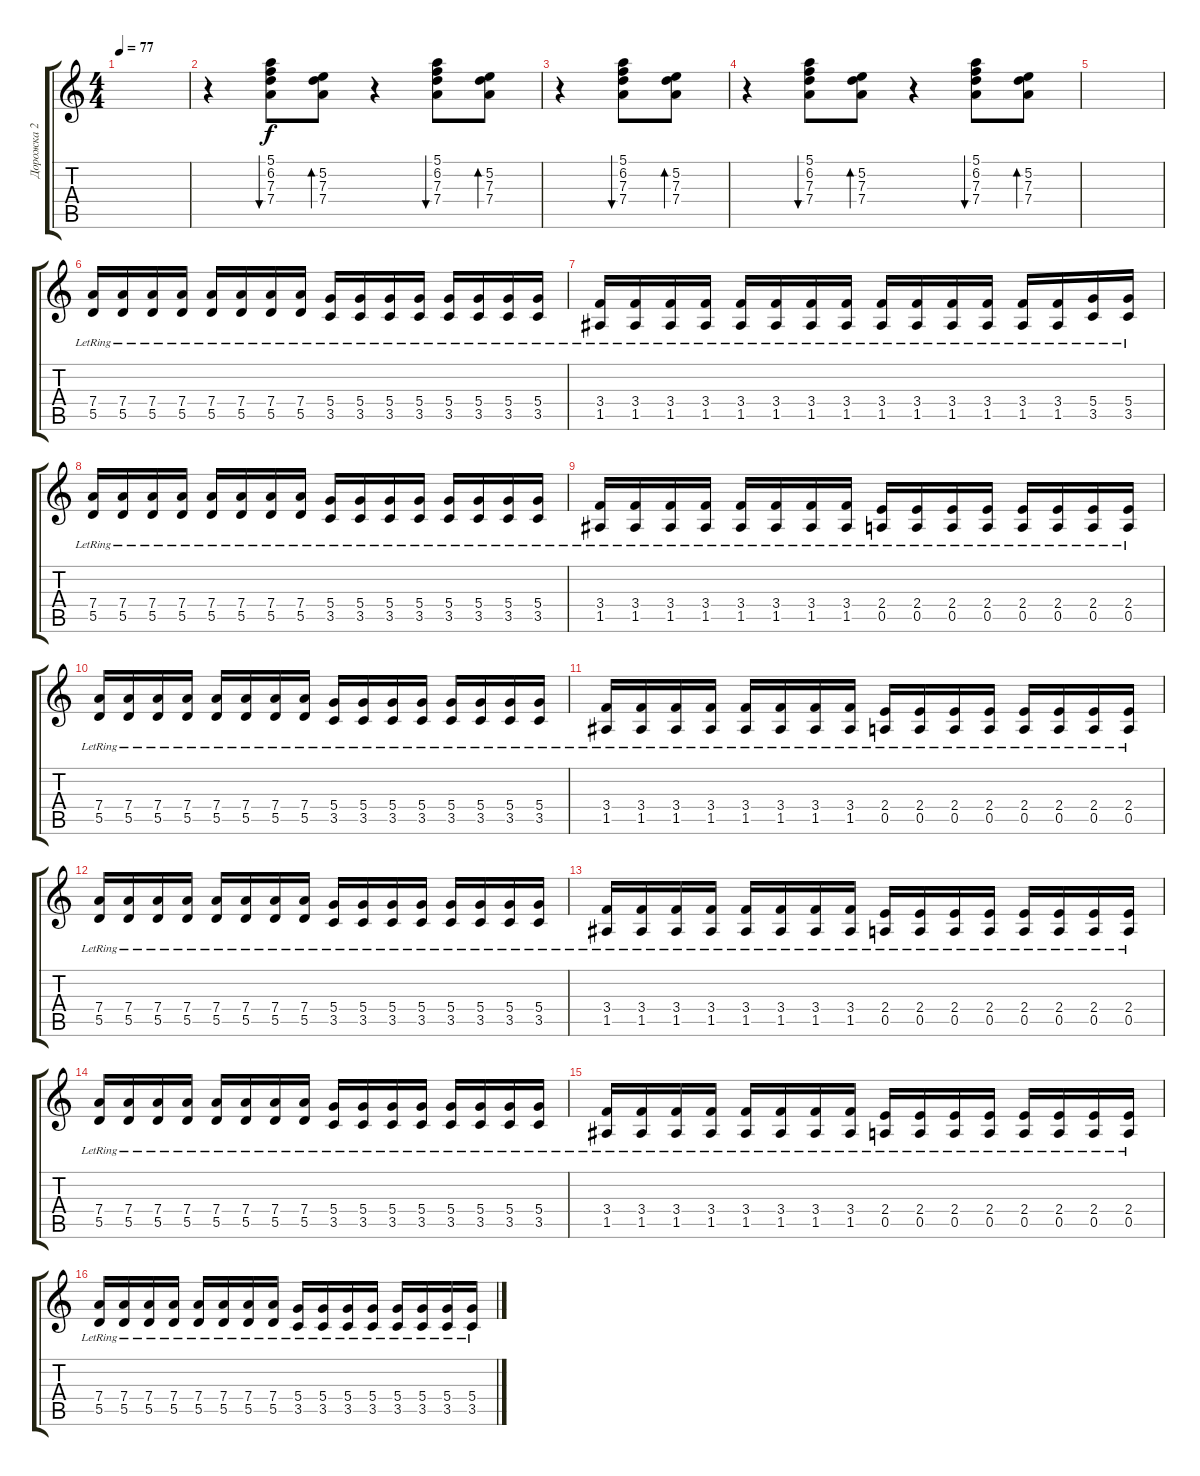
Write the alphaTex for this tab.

\track ("Дорожка 2" "Дорожка 2") {instrument distortionguitar}
\staff {score tabs}
\tuning (E4 B3 G3 D3 A2 E2) {hide}
\ts (4 4)
\tempo 77
\clef g2
\ks c
|
r.4{volume 7 instrument distortionguitar} (5.1 6.2 7.3 7.4).8{bu 120} (5.2 7.3 7.4).8{bd 120} r.4 (5.1 6.2 7.3 7.4).8{bu 120} (5.2 7.3 7.4).8{bd 120} |
r.4 (5.1 6.2 7.3 7.4).8{bu 120} (5.2 7.3 7.4).8{bd 120} |
r.4 (5.1 6.2 7.3 7.4).8{bu 120} (5.2 7.3 7.4).8{bd 120} r.4 (5.1 6.2 7.3 7.4).8{bu 120} (5.2 7.3 7.4).8{bd 120} |
|
(7.4{lr} 5.5{lr}).16{volume 13} (7.4{lr} 5.5{lr}).16 (7.4{lr} 5.5{lr}).16 (7.4{lr} 5.5{lr}).16 (7.4{lr} 5.5{lr}).16 (7.4{lr} 5.5{lr}).16 (7.4{lr} 5.5{lr}).16 (7.4{lr} 5.5{lr}).16 (5.4{lr} 3.5{lr}).16 (5.4{lr} 3.5{lr}).16 (5.4{lr} 3.5{lr}).16 (5.4{lr} 3.5{lr}).16 (5.4{lr} 3.5{lr}).16 (5.4{lr} 3.5{lr}).16 (5.4{lr} 3.5{lr}).16 (5.4{lr} 3.5{lr}).16 |
(3.4{lr} 1.5{lr}).16 (3.4{lr} 1.5{lr}).16 (3.4{lr} 1.5{lr}).16 (3.4{lr} 1.5{lr}).16 (3.4{lr} 1.5{lr}).16 (3.4{lr} 1.5{lr}).16 (3.4{lr} 1.5{lr}).16 (3.4{lr} 1.5{lr}).16 (3.4{lr} 1.5{lr}).16 (3.4{lr} 1.5{lr}).16 (3.4{lr} 1.5{lr}).16 (3.4{lr} 1.5{lr}).16 (3.4{lr} 1.5{lr}).16 (3.4{lr} 1.5{lr}).16 (5.4{lr} 3.5{lr}).16 (5.4{lr} 3.5).16 |
(7.4{lr} 5.5{lr}).16 (7.4{lr} 5.5{lr}).16 (7.4{lr} 5.5{lr}).16 (7.4{lr} 5.5{lr}).16 (7.4{lr} 5.5{lr}).16 (7.4{lr} 5.5{lr}).16 (7.4{lr} 5.5{lr}).16 (7.4{lr} 5.5{lr}).16 (5.4{lr} 3.5{lr}).16 (5.4{lr} 3.5{lr}).16 (5.4{lr} 3.5{lr}).16 (5.4{lr} 3.5{lr}).16 (5.4{lr} 3.5{lr}).16 (5.4{lr} 3.5{lr}).16 (5.4{lr} 3.5{lr}).16 (5.4{lr} 3.5{lr}).16 |
(3.4{lr} 1.5{lr}).16 (3.4{lr} 1.5{lr}).16 (3.4{lr} 1.5{lr}).16 (3.4{lr} 1.5{lr}).16 (3.4{lr} 1.5{lr}).16 (3.4{lr} 1.5{lr}).16 (3.4{lr} 1.5{lr}).16 (3.4{lr} 1.5{lr}).16 (2.4{lr} 0.5{lr}).16 (2.4{lr} 0.5{lr}).16 (2.4{lr} 0.5{lr}).16 (2.4{lr} 0.5{lr}).16 (2.4{lr} 0.5{lr}).16 (2.4{lr} 0.5{lr}).16 (2.4{lr} 0.5{lr}).16 (2.4{lr} 0.5).16 |
(7.4{lr} 5.5{lr}).16{volume 13} (7.4{lr} 5.5{lr}).16 (7.4{lr} 5.5{lr}).16 (7.4{lr} 5.5{lr}).16 (7.4{lr} 5.5{lr}).16 (7.4{lr} 5.5{lr}).16 (7.4{lr} 5.5{lr}).16 (7.4{lr} 5.5{lr}).16 (5.4{lr} 3.5{lr}).16 (5.4{lr} 3.5{lr}).16 (5.4{lr} 3.5{lr}).16 (5.4{lr} 3.5{lr}).16 (5.4{lr} 3.5{lr}).16 (5.4{lr} 3.5{lr}).16 (5.4{lr} 3.5{lr}).16 (5.4{lr} 3.5{lr}).16 |
(3.4{lr} 1.5{lr}).16 (3.4{lr} 1.5{lr}).16 (3.4{lr} 1.5{lr}).16 (3.4{lr} 1.5{lr}).16 (3.4{lr} 1.5{lr}).16 (3.4{lr} 1.5{lr}).16 (3.4{lr} 1.5{lr}).16 (3.4{lr} 1.5{lr}).16 (2.4{lr} 0.5{lr}).16 (2.4{lr} 0.5{lr}).16 (2.4{lr} 0.5{lr}).16 (2.4{lr} 0.5{lr}).16 (2.4{lr} 0.5{lr}).16 (2.4{lr} 0.5{lr}).16 (2.4{lr} 0.5{lr}).16 (2.4{lr} 0.5).16 |
(7.4{lr} 5.5{lr}).16 (7.4{lr} 5.5{lr}).16 (7.4{lr} 5.5{lr}).16 (7.4{lr} 5.5{lr}).16 (7.4{lr} 5.5{lr}).16 (7.4{lr} 5.5{lr}).16 (7.4{lr} 5.5{lr}).16 (7.4{lr} 5.5{lr}).16 (5.4{lr} 3.5{lr}).16 (5.4{lr} 3.5{lr}).16 (5.4{lr} 3.5{lr}).16 (5.4{lr} 3.5{lr}).16 (5.4{lr} 3.5{lr}).16 (5.4{lr} 3.5{lr}).16 (5.4{lr} 3.5{lr}).16 (5.4{lr} 3.5{lr}).16 |
(3.4{lr} 1.5{lr}).16 (3.4{lr} 1.5{lr}).16 (3.4{lr} 1.5{lr}).16 (3.4{lr} 1.5{lr}).16 (3.4{lr} 1.5{lr}).16 (3.4{lr} 1.5{lr}).16 (3.4{lr} 1.5{lr}).16 (3.4{lr} 1.5{lr}).16 (2.4{lr} 0.5{lr}).16 (2.4{lr} 0.5{lr}).16 (2.4{lr} 0.5{lr}).16 (2.4{lr} 0.5{lr}).16 (2.4{lr} 0.5{lr}).16 (2.4{lr} 0.5{lr}).16 (2.4{lr} 0.5{lr}).16 (2.4{lr} 0.5).16 |
(7.4{lr} 5.5{lr}).16 (7.4{lr} 5.5{lr}).16 (7.4{lr} 5.5{lr}).16 (7.4{lr} 5.5{lr}).16 (7.4{lr} 5.5{lr}).16 (7.4{lr} 5.5{lr}).16 (7.4{lr} 5.5{lr}).16 (7.4{lr} 5.5{lr}).16 (5.4{lr} 3.5{lr}).16 (5.4{lr} 3.5{lr}).16 (5.4{lr} 3.5{lr}).16 (5.4{lr} 3.5{lr}).16 (5.4{lr} 3.5{lr}).16 (5.4{lr} 3.5{lr}).16 (5.4{lr} 3.5{lr}).16 (5.4{lr} 3.5{lr}).16 |
(3.4{lr} 1.5{lr}).16 (3.4{lr} 1.5{lr}).16 (3.4{lr} 1.5{lr}).16 (3.4{lr} 1.5{lr}).16 (3.4{lr} 1.5{lr}).16 (3.4{lr} 1.5{lr}).16 (3.4{lr} 1.5{lr}).16 (3.4{lr} 1.5{lr}).16 (2.4{lr} 0.5{lr}).16 (2.4{lr} 0.5{lr}).16 (2.4{lr} 0.5{lr}).16 (2.4{lr} 0.5{lr}).16 (2.4{lr} 0.5{lr}).16 (2.4{lr} 0.5{lr}).16 (2.4{lr} 0.5{lr}).16 (2.4{lr} 0.5).16 |
(7.4{lr} 5.5{lr}).16{volume 13} (7.4{lr} 5.5{lr}).16 (7.4{lr} 5.5{lr}).16 (7.4{lr} 5.5{lr}).16 (7.4{lr} 5.5{lr}).16 (7.4{lr} 5.5{lr}).16 (7.4{lr} 5.5{lr}).16 (7.4{lr} 5.5{lr}).16 (5.4{lr} 3.5{lr}).16 (5.4{lr} 3.5{lr}).16 (5.4{lr} 3.5{lr}).16 (5.4{lr} 3.5{lr}).16 (5.4{lr} 3.5{lr}).16 (5.4{lr} 3.5{lr}).16 (5.4{lr} 3.5{lr}).16 (5.4{lr} 3.5{lr}).16
